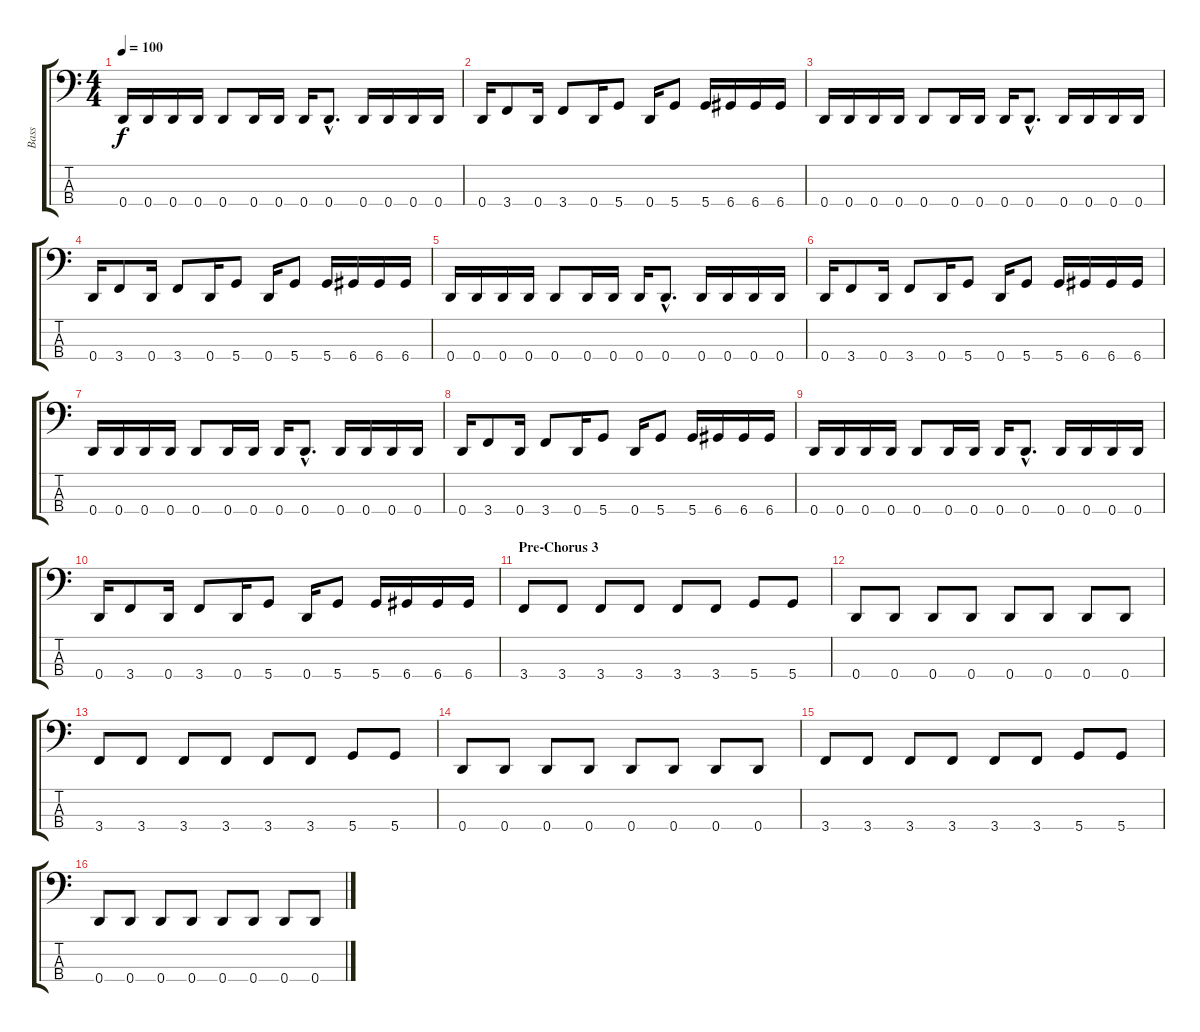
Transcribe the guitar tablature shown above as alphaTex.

\track ("Bass" "Bass") {instrument electricbassfinger}
\staff {score tabs}
\tuning (G2 D2 A1 D1) {hide}
\ts (4 4)
\tempo 100
\clef f4
\ks c
0.4.16{dy f} 0.4.16 0.4.16 0.4.16 0.4.8 0.4.16 0.4.16 0.4.16 0.4{hac}.8{d} 0.4.16 0.4.16 0.4.16 0.4.16 |
0.4.16 3.4.8 0.4.16 3.4.8 0.4.16 5.4.8 0.4.16 5.4.8 5.4.16 6.4.16 6.4.16 6.4.16 |
0.4.16 0.4.16 0.4.16 0.4.16 0.4.8 0.4.16 0.4.16 0.4.16 0.4{hac}.8{d} 0.4.16 0.4.16 0.4.16 0.4.16 |
0.4.16 3.4.8 0.4.16 3.4.8 0.4.16 5.4.8 0.4.16 5.4.8 5.4.16 6.4.16 6.4.16 6.4.16 |
0.4.16 0.4.16 0.4.16 0.4.16 0.4.8 0.4.16 0.4.16 0.4.16 0.4{hac}.8{d} 0.4.16 0.4.16 0.4.16 0.4.16 |
0.4.16 3.4.8 0.4.16 3.4.8 0.4.16 5.4.8 0.4.16 5.4.8 5.4.16 6.4.16 6.4.16 6.4.16 |
0.4.16 0.4.16 0.4.16 0.4.16 0.4.8 0.4.16 0.4.16 0.4.16 0.4{hac}.8{d} 0.4.16 0.4.16 0.4.16 0.4.16 |
0.4.16 3.4.8 0.4.16 3.4.8 0.4.16 5.4.8 0.4.16 5.4.8 5.4.16 6.4.16 6.4.16 6.4.16 |
0.4.16 0.4.16 0.4.16 0.4.16 0.4.8 0.4.16 0.4.16 0.4.16 0.4{hac}.8{d} 0.4.16 0.4.16 0.4.16 0.4.16 |
0.4.16 3.4.8 0.4.16 3.4.8 0.4.16 5.4.8 0.4.16 5.4.8 5.4.16 6.4.16 6.4.16 6.4.16 |
\section ("" "Pre-Chorus 3")
3.4.8 3.4.8 3.4.8 3.4.8 3.4.8 3.4.8 5.4.8 5.4.8 |
0.4.8 0.4.8 0.4.8 0.4.8 0.4.8 0.4.8 0.4.8 0.4.8 |
3.4.8 3.4.8 3.4.8 3.4.8 3.4.8 3.4.8 5.4.8 5.4.8 |
0.4.8 0.4.8 0.4.8 0.4.8 0.4.8 0.4.8 0.4.8 0.4.8 |
3.4.8 3.4.8 3.4.8 3.4.8 3.4.8 3.4.8 5.4.8 5.4.8 |
0.4.8 0.4.8 0.4.8 0.4.8 0.4.8 0.4.8 0.4.8 0.4.8
